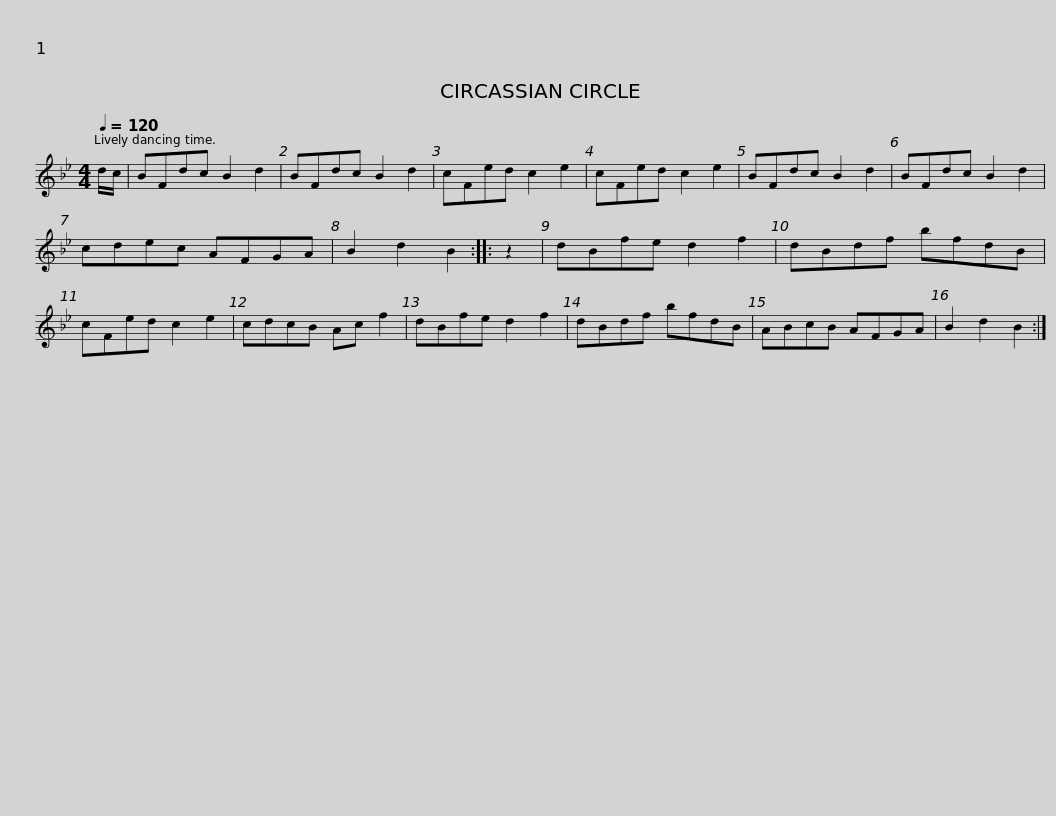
X:1
L:1/8
Q:1/4=120
M:4/4
I:linebreak $
K:Bb
V:1 treble
V:1
 d/c/ | BFdc B2 d2 | BFdc B2 d2 | cFed c2 e2 | cFed c2 e2 | %5
 BFdc B2 d2 | BFdc B2 d2 |$ cdec AFGA | B2 d2 B2 :: z2 | %10
 dBfe d2 f2 | dBdf bfdB | cFed c2 e2 | cdcB Ac f2 |$ dBfe d2 f2 | %15
 dBdf bfdB | ABcB AFGA | B2 d2 B2 :| %18
